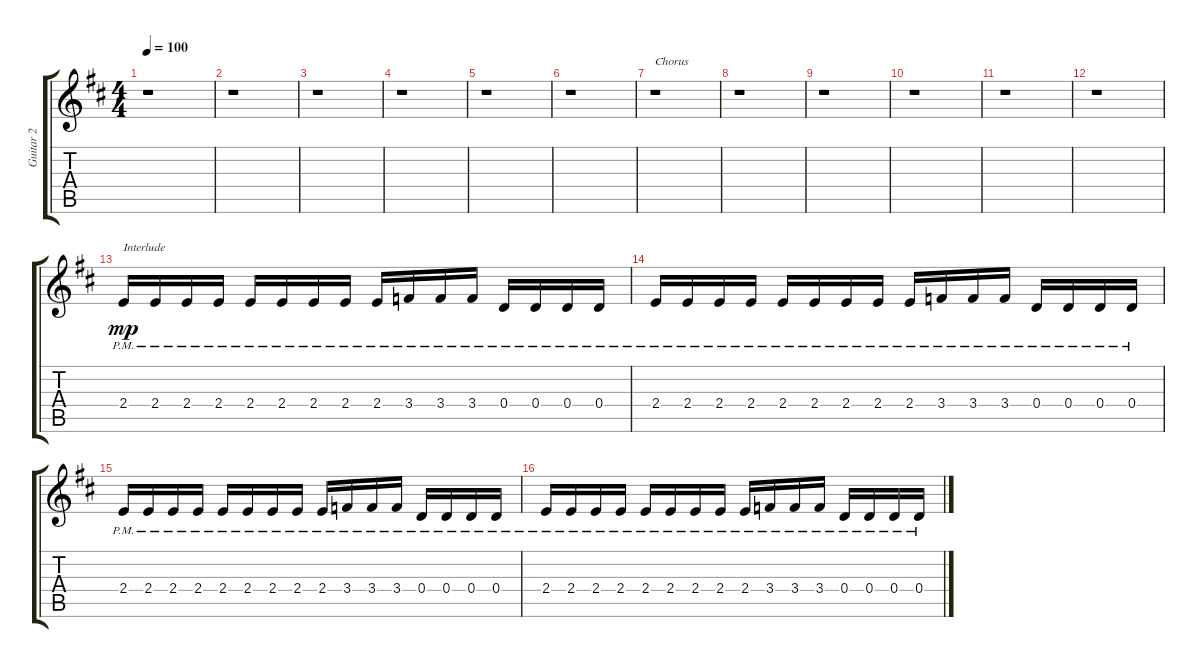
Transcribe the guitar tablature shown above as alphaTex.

\track ("Guitar 2" "Guitar 2") {instrument electricguitarclean}
\staff {score tabs}
\tuning (E4 B3 G3 D3 A2 D2) {hide}
\ts (4 4)
\tempo 100
\clef g2
\ks d
r.1{dy mp} |
r.1 |
r.1 |
r.1 |
r.1 |
r.1 |
r.1{txt "Chorus"} |
r.1 |
r.1 |
r.1 |
r.1 |
r.1 |
2.4{pm}.16{txt "Interlude"} 2.4{pm}.16 2.4{pm}.16 2.4{pm}.16 2.4{pm}.16 2.4{pm}.16 2.4{pm}.16 2.4{pm}.16 2.4{pm}.16 3.4{pm}.16 3.4{pm}.16 3.4{pm}.16 0.4{pm}.16 0.4{pm}.16 0.4{pm}.16 0.4{pm}.16 |
2.4{pm}.16 2.4{pm}.16 2.4{pm}.16 2.4{pm}.16 2.4{pm}.16 2.4{pm}.16 2.4{pm}.16 2.4{pm}.16 2.4{pm}.16 3.4{pm}.16 3.4{pm}.16 3.4{pm}.16 0.4{pm}.16 0.4{pm}.16 0.4{pm}.16 0.4{pm}.16 |
2.4{pm}.16 2.4{pm}.16 2.4{pm}.16 2.4{pm}.16 2.4{pm}.16 2.4{pm}.16 2.4{pm}.16 2.4{pm}.16 2.4{pm}.16 3.4{pm}.16 3.4{pm}.16 3.4{pm}.16 0.4{pm}.16 0.4{pm}.16 0.4{pm}.16 0.4{pm}.16 |
2.4{pm}.16 2.4{pm}.16 2.4{pm}.16 2.4{pm}.16 2.4{pm}.16 2.4{pm}.16 2.4{pm}.16 2.4{pm}.16 2.4{pm}.16 3.4{pm}.16 3.4{pm}.16 3.4{pm}.16 0.4{pm}.16 0.4{pm}.16 0.4{pm}.16 0.4{pm}.16
